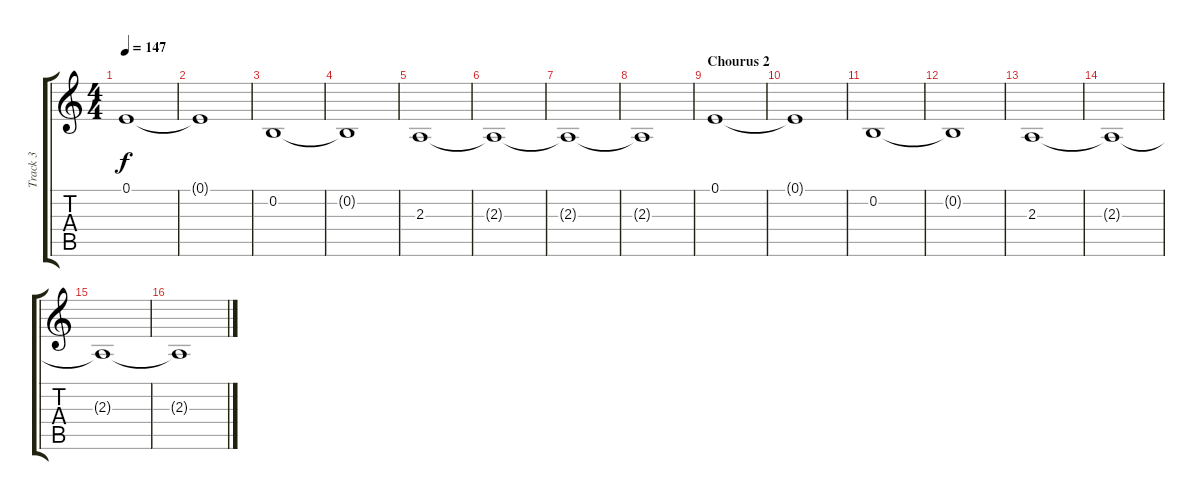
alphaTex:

\track ("Track 3" "Track 3") {instrument pad4choir}
\staff {score tabs}
\tuning (E4 B3 G3 D3 A2 E2) {hide}
\ts (4 4)
\tempo 147
\clef g2
\ks c
0.1.1{dy f} |
0.1{t}.1 |
0.2.1 |
0.2{t}.1 |
2.3.1 |
2.3{t}.1 |
2.3{t}.1 |
2.3{t}.1 |
\section ("" "Chourus 2")
0.1.1 |
0.1{t}.1 |
0.2.1 |
0.2{t}.1 |
2.3.1 |
2.3{t}.1 |
2.3{t}.1 |
2.3{t}.1
